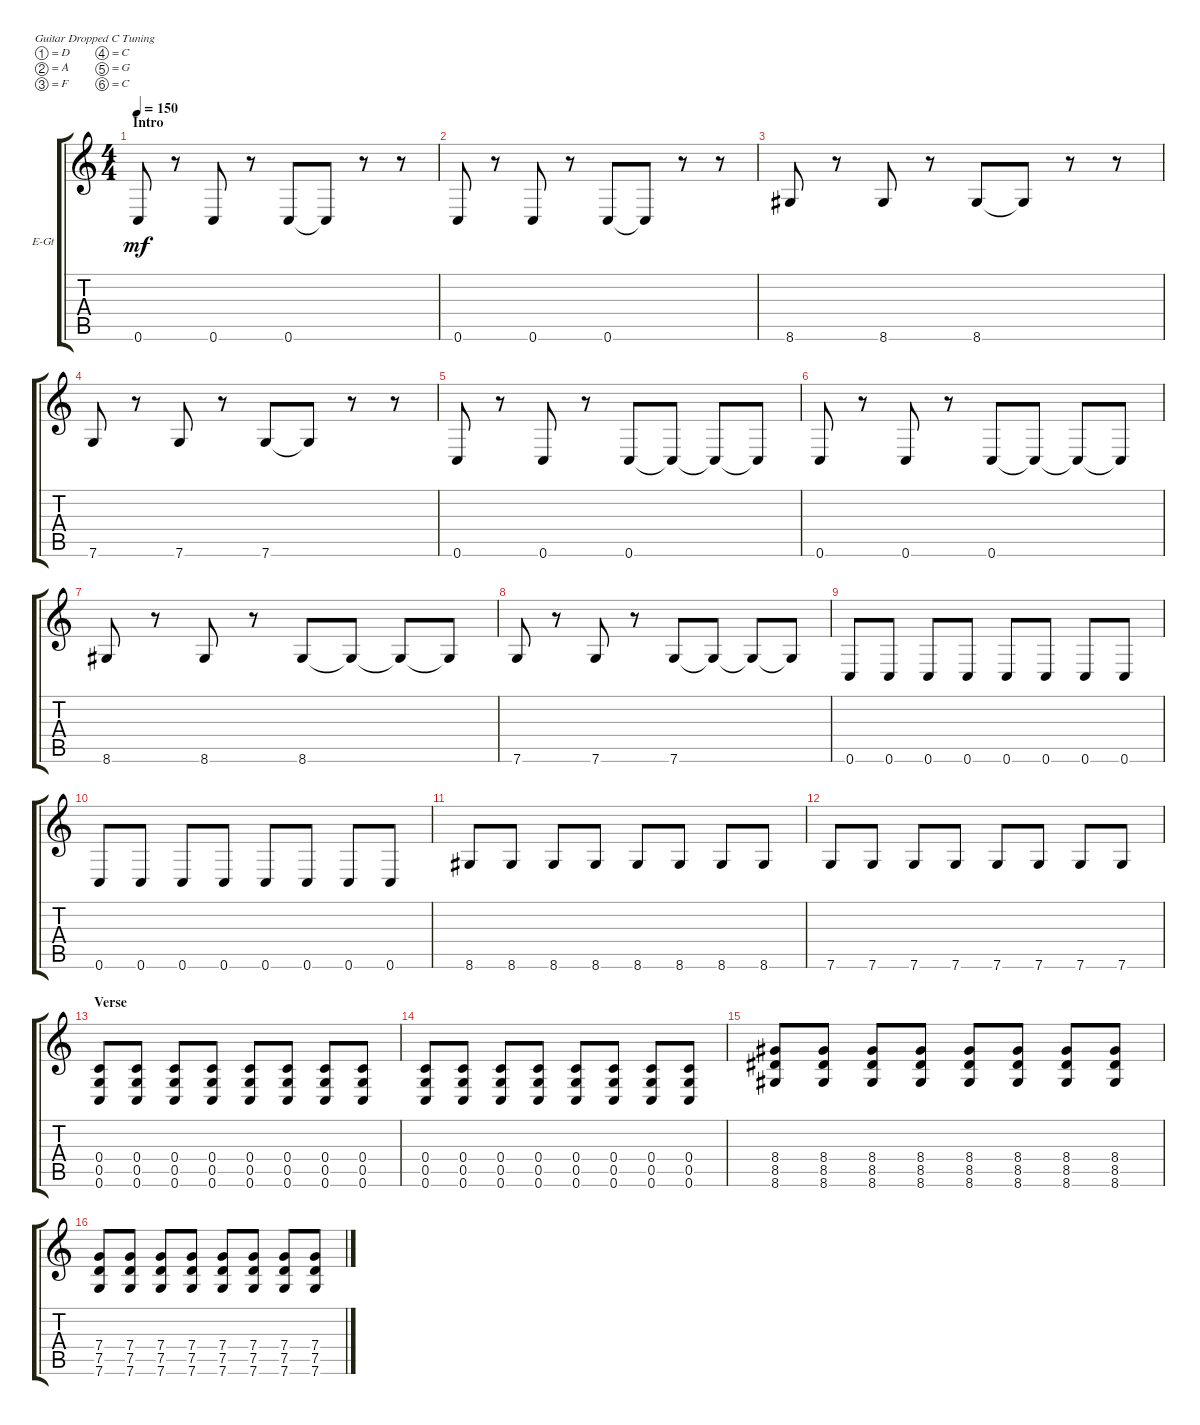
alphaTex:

\bracketExtendMode groupsimilarinstruments
\firstSystemTrackNameOrientation horizontal
\otherSystemsTrackNameOrientation horizontal
\track ("Rhythm" "E-Gt") {instrument distortionguitar}
\staff {score tabs}
\tuning (D4 A3 F3 C3 G2 C2)
\ts (4 4)
\beaming (8 2 2 2 2)
\section ("" "Intro")
\tempo 150
\clef g2
\ks c
0.6.8{dy mf instrument distortionguitar} r.8 0.6.8 r.8 0.6.8 0.6{t}.8 r.8 r.8 |
0.6.8 r.8 0.6.8 r.8 0.6.8 0.6{t}.8 r.8 r.8 |
8.6.8 r.8 8.6.8 r.8 8.6.8 8.6{t}.8 r.8 r.8 |
7.6.8 r.8 7.6.8 r.8 7.6.8 7.6{t}.8 r.8 r.8 |
0.6.8 r.8 0.6.8 r.8 0.6.8 0.6{t}.8 0.6{t}.8 0.6{t}.8 |
0.6.8 r.8 0.6.8 r.8 0.6.8 0.6{t}.8 0.6{t}.8 0.6{t}.8 |
8.6.8 r.8 8.6.8 r.8 8.6.8 8.6{t}.8 8.6{t}.8 8.6{t}.8 |
7.6.8 r.8 7.6.8 r.8 7.6.8 7.6{t}.8 7.6{t}.8 7.6{t}.8 |
0.6.8 0.6.8 0.6.8 0.6.8 0.6.8 0.6.8 0.6.8 0.6.8 |
0.6.8 0.6.8 0.6.8 0.6.8 0.6.8 0.6.8 0.6.8 0.6.8 |
8.6.8 8.6.8 8.6.8 8.6.8 8.6.8 8.6.8 8.6.8 8.6.8 |
7.6.8 7.6.8 7.6.8 7.6.8 7.6.8 7.6.8 7.6.8 7.6.8 |
\section ("" "Verse")
(0.4 0.5 0.6).8 (0.4 0.5 0.6).8 (0.4 0.5 0.6).8 (0.4 0.5 0.6).8 (0.4 0.5 0.6).8 (0.4 0.5 0.6).8 (0.4 0.5 0.6).8 (0.4 0.5 0.6).8 |
(0.4 0.5 0.6).8 (0.4 0.5 0.6).8 (0.4 0.5 0.6).8 (0.4 0.5 0.6).8 (0.4 0.5 0.6).8 (0.4 0.5 0.6).8 (0.4 0.5 0.6).8 (0.4 0.5 0.6).8 |
(8.4 8.5 8.6).8 (8.4 8.5 8.6).8 (8.4 8.5 8.6).8 (8.4 8.5 8.6).8 (8.4 8.5 8.6).8 (8.4 8.5 8.6).8 (8.4 8.5 8.6).8 (8.4 8.5 8.6).8 |
(7.4 7.5 7.6).8 (7.4 7.5 7.6).8 (7.4 7.5 7.6).8 (7.4 7.5 7.6).8 (7.4 7.5 7.6).8 (7.4 7.5 7.6).8 (7.4 7.5 7.6).8 (7.4 7.5 7.6).8
